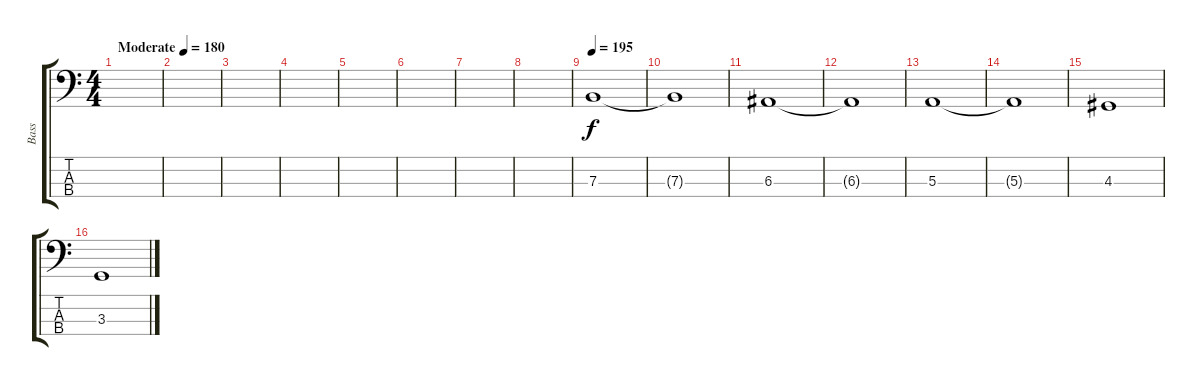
\track ("Bass" "Bass") {instrument electricbasspick}
\staff {score tabs}
\tuning (D2 A1 E1 B0) {hide}
\ts (4 4)
\tempo (180 "Moderate")
\clef f4
\ks c
|
|
|
|
|
|
|
|
\tempo 195
7.3.1 |
7.3{t}.1 |
6.3.1 |
6.3{t}.1 |
5.3.1 |
5.3{t}.1 |
4.3.1 |
3.3.1
